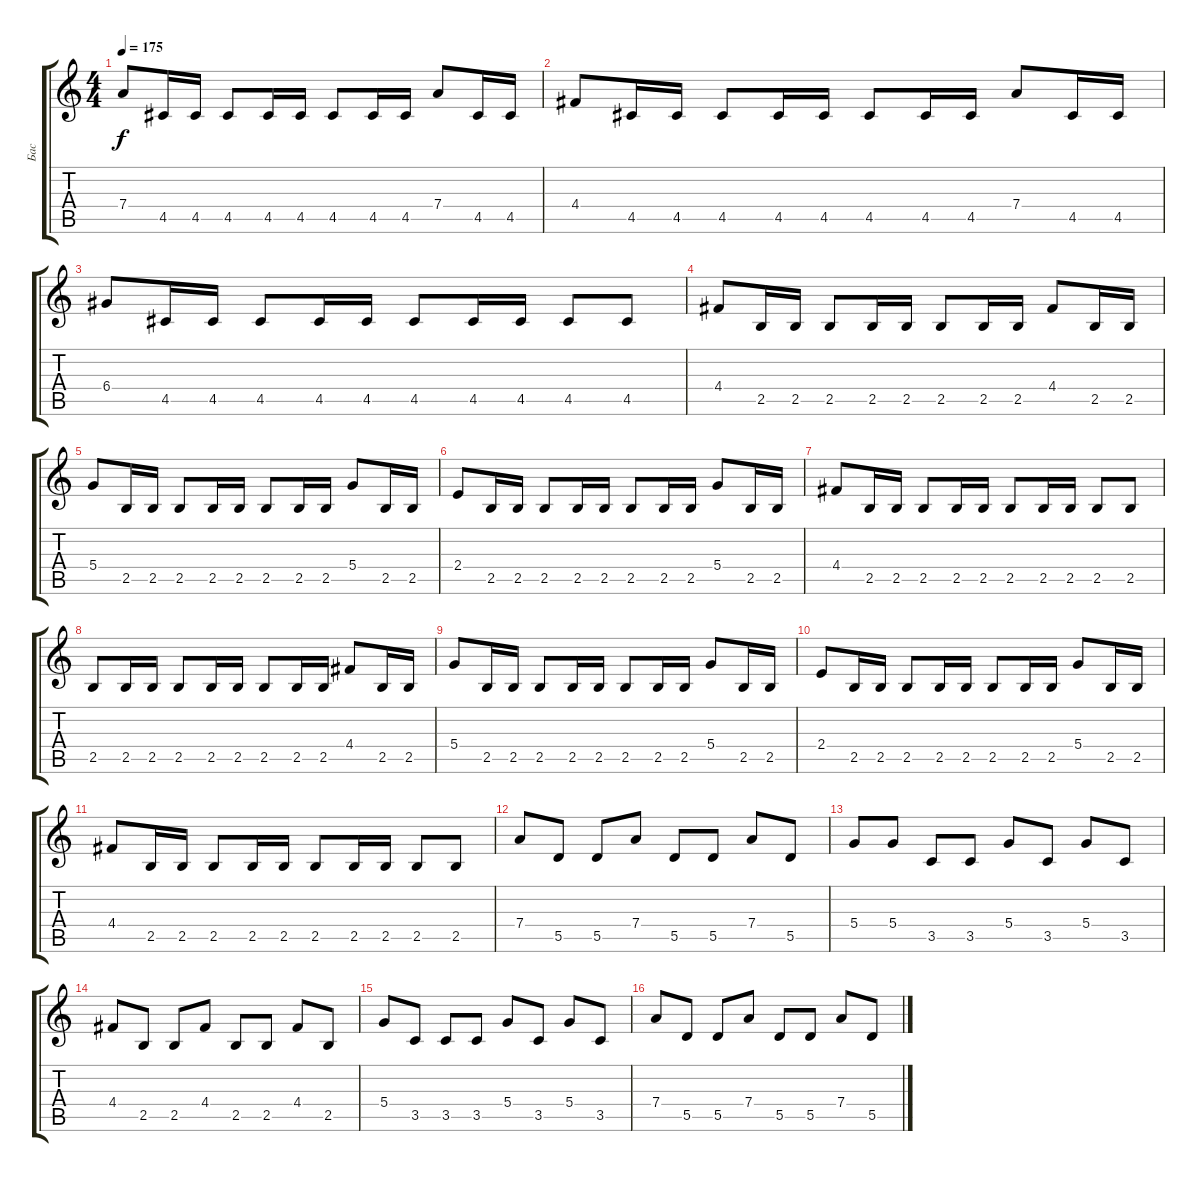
\track ("Бас" "Бас") {instrument electricbassfinger}
\staff {score tabs}
\tuning (E4 B3 G3 D3 A2 E2) {hide}
\ts (4 4)
\tempo 175
\clef g2
\ks c
7.4.8{dy f} 4.5.16 4.5.16 4.5.8 4.5.16 4.5.16 4.5.8 4.5.16 4.5.16 7.4.8 4.5.16 4.5.16 |
4.4.8 4.5.16 4.5.16 4.5.8 4.5.16 4.5.16 4.5.8 4.5.16 4.5.16 7.4.8 4.5.16 4.5.16 |
6.4.8 4.5.16 4.5.16 4.5.8 4.5.16 4.5.16 4.5.8 4.5.16 4.5.16 4.5.8 4.5.8 |
4.4.8 2.5.16 2.5.16 2.5.8 2.5.16 2.5.16 2.5.8 2.5.16 2.5.16 4.4.8 2.5.16 2.5.16 |
5.4.8 2.5.16 2.5.16 2.5.8 2.5.16 2.5.16 2.5.8 2.5.16 2.5.16 5.4.8 2.5.16 2.5.16 |
2.4.8 2.5.16 2.5.16 2.5.8 2.5.16 2.5.16 2.5.8 2.5.16 2.5.16 5.4.8 2.5.16 2.5.16 |
4.4.8 2.5.16 2.5.16 2.5.8 2.5.16 2.5.16 2.5.8 2.5.16 2.5.16 2.5.8 2.5.8 |
2.5.8 2.5.16 2.5.16 2.5.8 2.5.16 2.5.16 2.5.8 2.5.16 2.5.16 4.4.8 2.5.16 2.5.16 |
5.4.8 2.5.16 2.5.16 2.5.8 2.5.16 2.5.16 2.5.8 2.5.16 2.5.16 5.4.8 2.5.16 2.5.16 |
2.4.8 2.5.16 2.5.16 2.5.8 2.5.16 2.5.16 2.5.8 2.5.16 2.5.16 5.4.8 2.5.16 2.5.16 |
4.4.8 2.5.16 2.5.16 2.5.8 2.5.16 2.5.16 2.5.8 2.5.16 2.5.16 2.5.8 2.5.8 |
7.4.8{instrument distortionguitar} 5.5.8{instrument distortionguitar} 5.5.8{instrument distortionguitar} 7.4.8{instrument distortionguitar} 5.5.8{instrument distortionguitar} 5.5.8{instrument distortionguitar} 7.4.8{instrument distortionguitar} 5.5.8{instrument distortionguitar} |
5.4.8 5.4.8 3.5.8 3.5.8 5.4.8 3.5.8 5.4.8 3.5.8 |
4.4.8 2.5.8 2.5.8 4.4.8 2.5.8 2.5.8 4.4.8 2.5.8 |
5.4.8 3.5.8 3.5.8 3.5.8 5.4.8 3.5.8 5.4.8 3.5.8 |
7.4.8{instrument distortionguitar} 5.5.8{instrument distortionguitar} 5.5.8{instrument distortionguitar} 7.4.8{instrument distortionguitar} 5.5.8{instrument distortionguitar} 5.5.8{instrument distortionguitar} 7.4.8{instrument distortionguitar} 5.5.8{instrument distortionguitar}
